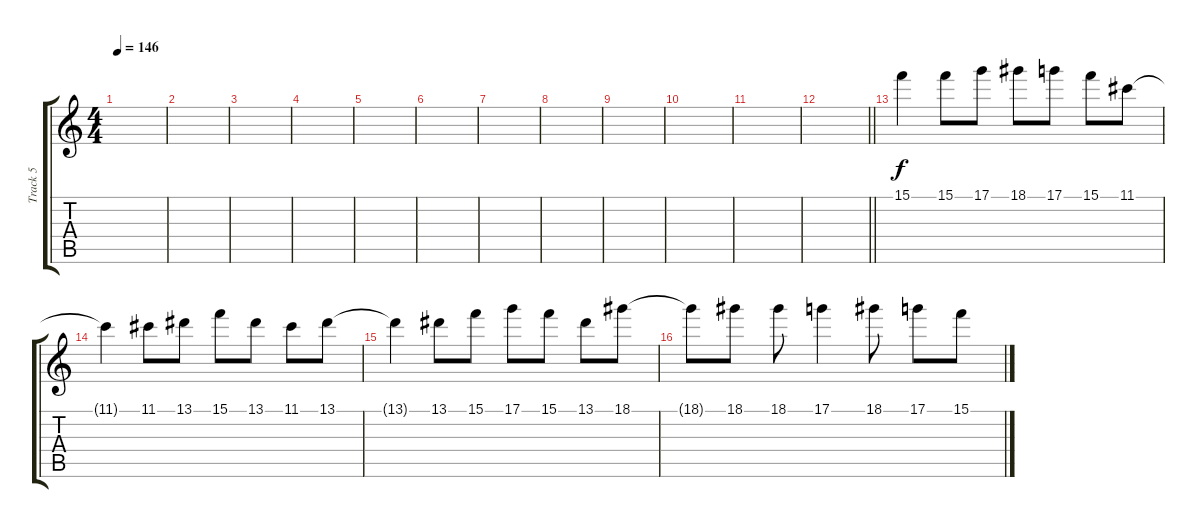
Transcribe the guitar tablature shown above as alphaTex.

\track ("Track 5" "Track 5") {instrument distortionguitar bank 255}
\staff {score tabs}
\tuning (D4 A3 F3 C3 G2 C2) {hide}
\ts (4 4)
\tempo 146
\clef g2
\ks c
|
|
|
|
|
|
|
|
|
|
|
\barLineRight lightlight
|
15.1.4 15.1.8 17.1.8 18.1.8 17.1.8 15.1.8 11.1.8 |
11.1{t}.4 11.1.8 13.1.8 15.1.8 13.1.8 11.1.8 13.1.8 |
13.1{t}.4 13.1.8 15.1.8 17.1.8 15.1.8 13.1.8 18.1.8 |
18.1{t}.8 18.1.8 18.1.8 17.1.4 18.1.8 17.1.8 15.1.8
